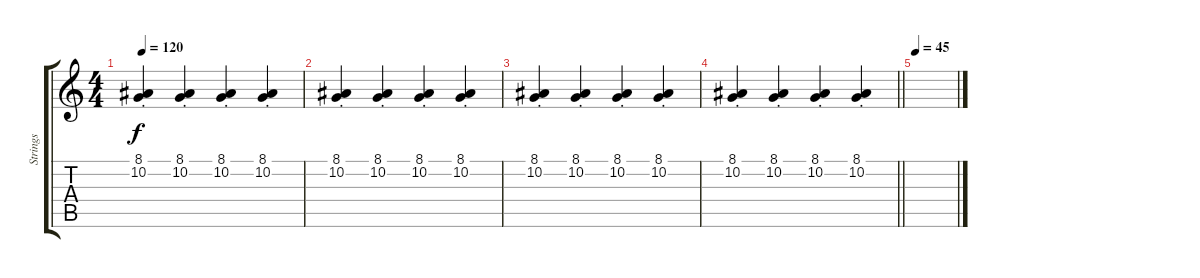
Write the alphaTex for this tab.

\track ("Strings" "Strings") {instrument stringensemble1}
\staff {score tabs}
\tuning (D4 A3 F3 C3 G2 C2) {hide}
\ts (4 4)
\tempo 120
\clef g2
\ks c
(8.1{st} 10.2{st}).4{dy f} (8.1{st} 10.2{st}).4 (8.1{st} 10.2{st}).4 (8.1{st} 10.2{st}).4 |
(8.1{st} 10.2{st}).4 (8.1{st} 10.2{st}).4 (8.1{st} 10.2{st}).4 (8.1{st} 10.2{st}).4 |
(8.1{st} 10.2{st}).4 (8.1{st} 10.2{st}).4 (8.1{st} 10.2{st}).4 (8.1{st} 10.2{st}).4 |
\barLineRight lightlight
(8.1{st} 10.2{st}).4 (8.1{st} 10.2{st}).4 (8.1{st} 10.2{st}).4 (8.1{st} 10.2{st}).4 |
\tempo 45
